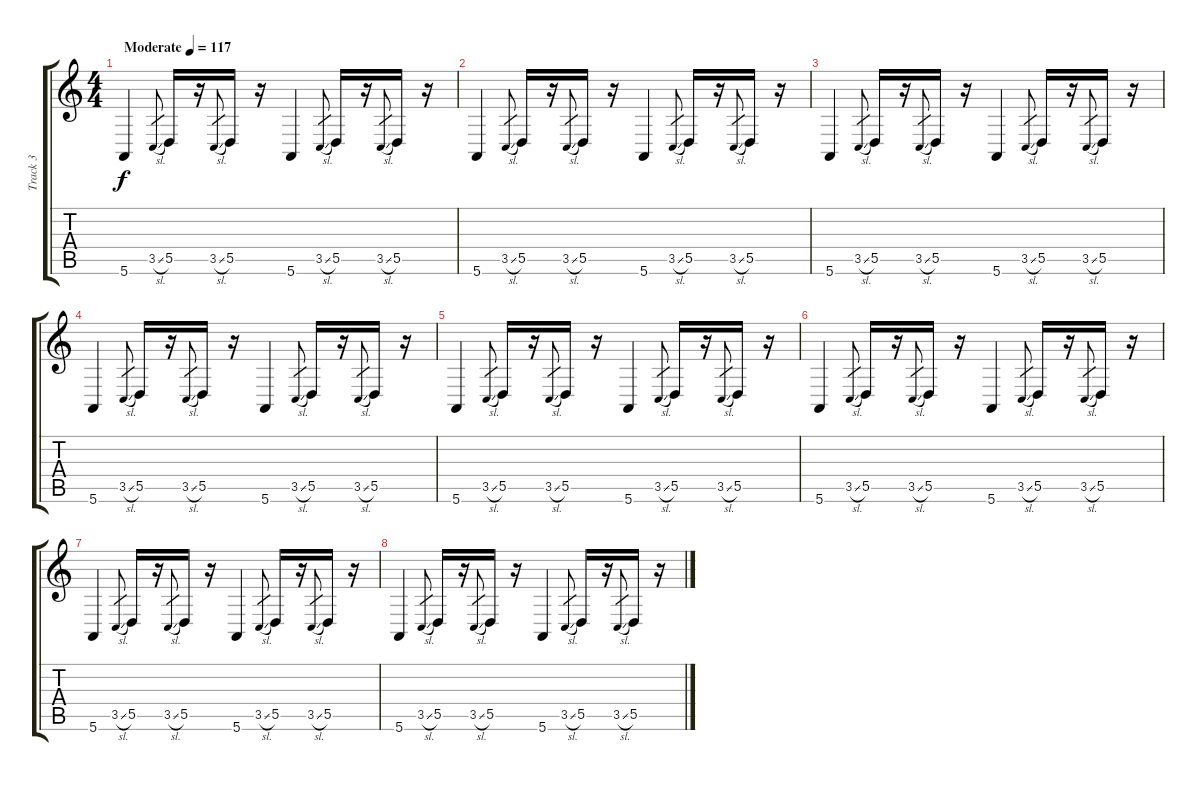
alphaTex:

\track ("Track 3" "Track 3") {instrument tenorsax}
\staff {score tabs}
\tuning (E4 B3 G3 D3 A2 E2) {hide}
\ts (4 4)
\tempo (117 "Moderate")
\clef g2
\ks c
5.6.4{dy f instrument tenorsax} 3.5{sl}.8{gr} 5.5.16 r.16 3.5{sl}.8{gr} 5.5.16 r.16 5.6.4 3.5{sl}.8{gr} 5.5.16 r.16 3.5{sl}.8{gr} 5.5.16 r.16 |
5.6.4 3.5{sl}.8{gr} 5.5.16 r.16 3.5{sl}.8{gr} 5.5.16 r.16 5.6.4 3.5{sl}.8{gr} 5.5.16 r.16 3.5{sl}.8{gr} 5.5.16 r.16 |
5.6.4 3.5{sl}.8{gr} 5.5.16 r.16 3.5{sl}.8{gr} 5.5.16 r.16 5.6.4 3.5{sl}.8{gr} 5.5.16 r.16 3.5{sl}.8{gr} 5.5.16 r.16 |
5.6.4 3.5{sl}.8{gr} 5.5.16 r.16 3.5{sl}.8{gr} 5.5.16 r.16 5.6.4 3.5{sl}.8{gr} 5.5.16 r.16 3.5{sl}.8{gr} 5.5.16 r.16 |
5.6.4 3.5{sl}.8{gr} 5.5.16 r.16 3.5{sl}.8{gr} 5.5.16 r.16 5.6.4 3.5{sl}.8{gr} 5.5.16 r.16 3.5{sl}.8{gr} 5.5.16 r.16 |
5.6.4 3.5{sl}.8{gr} 5.5.16 r.16 3.5{sl}.8{gr} 5.5.16 r.16 5.6.4 3.5{sl}.8{gr} 5.5.16 r.16 3.5{sl}.8{gr} 5.5.16 r.16 |
5.6.4 3.5{sl}.8{gr} 5.5.16 r.16 3.5{sl}.8{gr} 5.5.16 r.16 5.6.4 3.5{sl}.8{gr} 5.5.16 r.16 3.5{sl}.8{gr} 5.5.16 r.16 |
5.6.4 3.5{sl}.8{gr} 5.5.16 r.16 3.5{sl}.8{gr} 5.5.16 r.16 5.6.4 3.5{sl}.8{gr} 5.5.16 r.16 3.5{sl}.8{gr} 5.5.16 r.16
